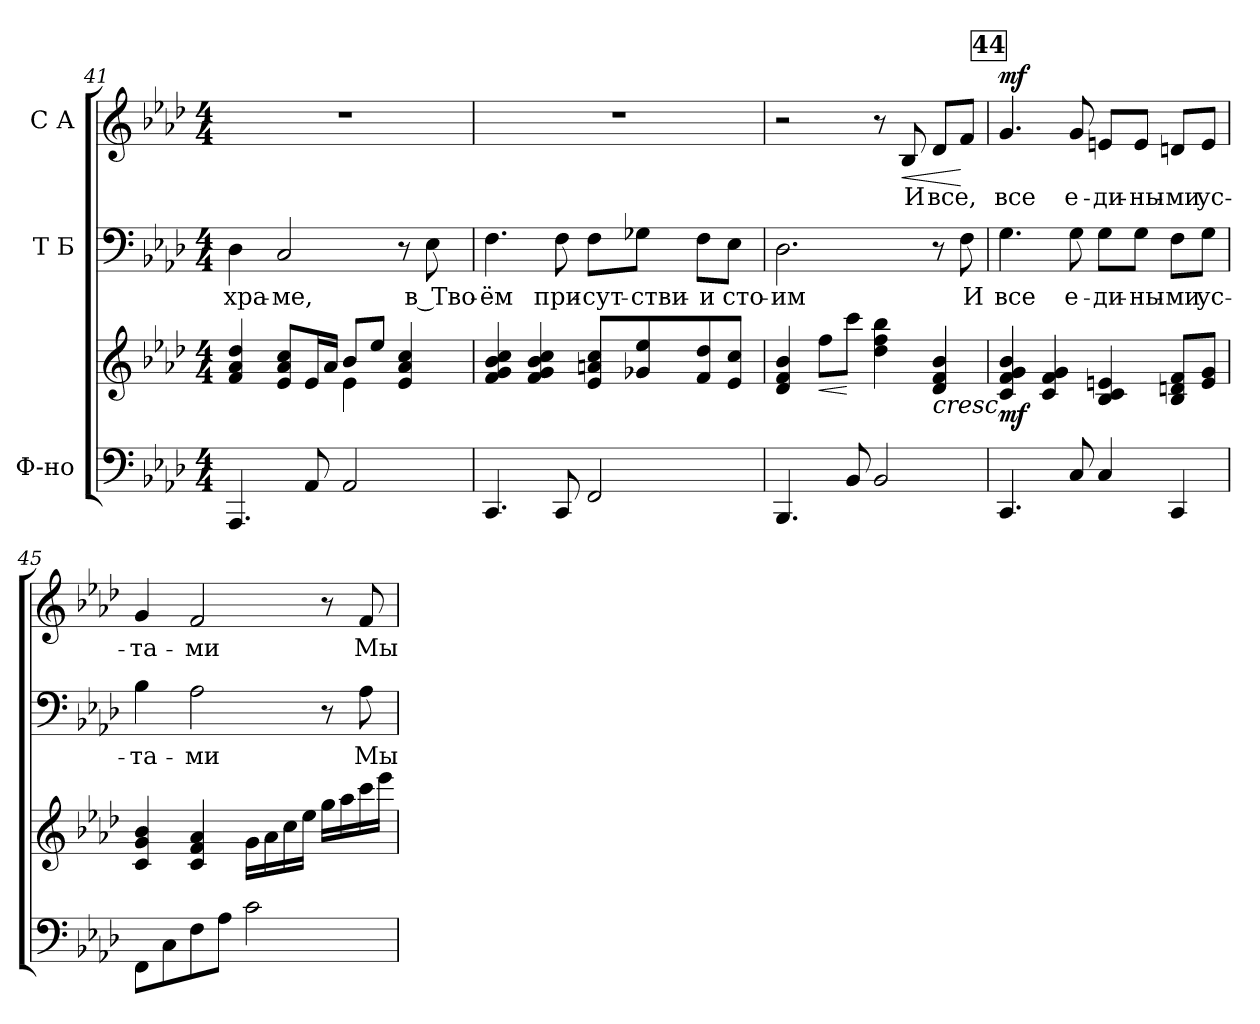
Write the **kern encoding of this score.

**kern	**kern	**dynam	**kern	**text	**kern	**text	**dynam
*part3	*part3	*part3	*part2	*part2	*part1	*part1	*part1
*staff4	*staff3	*staff3/4	*staff2	*staff2	*staff1	*staff1	*staff1
*I"Ф-но	*	*	*I"Т Б	*	*I"С А	*	*
*clefF4	*clefG2	*	*clefF4	*	*clefG2	*	*
*k[b-e-a-d-]	*k[b-e-a-d-]	*	*k[b-e-a-d-]	*	*k[b-e-a-d-]	*	*
*A-:	*A-:	*	*A-:	*	*A-:	*	*
*M4/4	*M4/4	*	*M4/4	*	*M4/4	*	*
=41	=41	=41	=41	=41	=41	=41	=41
*	*^	*	*	*	*	*	*
!	!	!	!	!	!LO:LY:a:color=#000000	!	!	!
4.AAA-i/	4fi/ 4a-i 4dd-i	2ryy	.	4D-i\	хра-	1r	.	.
!	!	!	!	!	!LO:LY:a:color=#000000	!	!	!
.	8e-i/ 8a-i 8cciL	.	.	2Ci/	-ме,	.	.	.
8AA-i/	16e-i/L	.	.	.	.	.	.	.
.	16a-i/JJ	.	.	.	.	.	.	.
2AA-i/	8b-i/L	4e-i\	.	.	.	.	.	.
.	8ee-i/J	.	.	.	.	.	.	.
.	4e-i/ 4a-i 4cci	4ryy	.	8r	.	.	.	.
!	!	!	!	!	!LO:LY:a:color=#000000	!	!	!
.	.	.	.	8E-i\	в Тво-	.	.	.
*	*v	*v	*	*	*	*	*	*
!!LO:PB:g=z
=42	=42	=42	=42	=42	=42	=42	=42
!	!	!	!	!LO:LY:a:color=#000000	!	!	!
4.CCi/	4fi/ 4gi 4b-i 4cci	.	4.Fi\	-ём	1r	.	.
.	4fi/ 4gi 4b-i 4cci	.	.	.	.	.	.
!	!	!	!	!LO:LY:a:color=#000000	!	!	!
8CCi/	.	.	8Fi\	при-	.	.	.
!	!	!	!	!LO:LY:a:color=#000000	!	!	!
2FFi/	8e-i/ 8ani 8cciL	.	8Fi\L	-сут-	.	.	.
!	!	!	!	!LO:LY:a:color=#000000	!	!	!
.	8g-Xi/ 8ee-i	.	8G-Xi\J	-стви-	.	.	.
!	!	!	!	!LO:LY:a:color=#000000	!	!	!
.	8fi/ 8dd-i	.	8Fi\L	-и	.	.	.
!	!	!	!	!LO:LY:a:color=#000000	!	!	!
.	8e-i/ 8cciJ	.	8E-i\J	сто-	.	.	.
=43	=43	=43	=43	=43	=43	=43	=43
!	!	!	!	!LO:LY:a:color=#000000	!	!	!
4.BBB-i/	4d-i/ 4fi 4b-i	.	2.D-i\	-им	2r	.	.
!	!	!LO:HP:b	!	!	!	!	!
.	8ffi\L	<	.	.	.	.	.
8BB-i/	8ccci\J	[	.	.	.	.	.
2BB-i/	4dd-i\ 4ffi 4bb-i	.	.	.	8r	.	.
!	!	!	!	!	!	!LO:LY:b:color=#000000	!LO:HP:b
.	.	.	.	.	8B-i/	И	<
!	!	!LO:HP:n=1:b	!	!	!	!	!
!	!	!	!	!	!	!LO:LY:b:color=#000000	!
.	4d-i/ 4fi 4b-i	[ <	8r	.	8d-i/L	все,	.
!	!	!	!	!LO:LY:a:color=#000000	!	!	!
.	.	.	8Fi\	И	8fi/J	.	[
!!LO:REH:place=s1:color=#000000:enc=box:fs=9.186:t=44
=44	=44	=44	=44	=44	=44	=44	=44
!	!	!	!	!LO:LY:b:color=#000000	!	!	!
!	!	!	!	!	!	!LO:LY:b:color=#000000	!
4.CCi/	4ci/ 4fi 4gi 4b-i	mf	4.Gi\	все	4.gi/	все	mf
.	4ci/ 4fi 4gi	.	.	.	.	.	.
!	!	!	!	!LO:LY:b:color=#000000	!	!	!
!	!	!	!	!	!	!LO:LY:b:color=#000000	!
8Ci/	.	.	8Gi\	е-	8gi/	е-	.
!	!	!	!	!LO:LY:b:color=#000000	!	!	!
!	!	!	!	!	!	!LO:LY:b:color=#000000	!
4Ci/	4B-i/ 4ci 4eni	.	8Gi\L	-ди-	8eni/L	-ди-	.
!	!	!	!	!LO:LY:b:color=#000000	!	!	!
!	!	!	!	!	!	!LO:LY:b:color=#000000	!
.	.	.	8Gi\J	-ны-	8ei/J	-ны-	.
!	!	!	!	!LO:LY:b:color=#000000	!	!	!
!	!	!	!	!	!	!LO:LY:b:color=#000000	!
4CCi/	8B-i/ 8dni 8fiL	.	8Fi\L	-ми	8dni/L	-ми	.
!	!	!	!	!LO:LY:b:color=#000000	!	!	!
!	!	!	!	!	!	!LO:LY:b:color=#000000	!
.	8ei/ 8giJ	.	8Gi\J	ус-	8ei/J	ус-	.
=45	=45	=45	=45	=45	=45	=45	=45
!	!	!	!	!LO:LY:b:color=#000000	!	!	!
!	!	!	!	!	!	!LO:LY:b:color=#000000	!
8FFi\L	4ci/ 4gi 4b-i	.	4B-i\	-та-	4gi/	-та-	.
8Ci\	.	.	.	.	.	.	.
!	!	!	!	!LO:LY:b:color=#000000	!	!	!
!	!	!	!	!	!	!LO:LY:b:color=#000000	!
8Fi\	4ci/ 4fi 4a-i	.	2A-i\	-ми	2fi/	-ми	.
8A-i\J	.	.	.	.	.	.	.
2ci\	16gi\LL	.	.	.	.	.	.
.	16a-i\	.	.	.	.	.	.
.	16cci\	.	.	.	.	.	.
.	16ee-i\JJ	.	.	.	.	.	.
.	16ggi\LL	.	8r	.	8r	.	.
.	16aa-i\	.	.	.	.	.	.
!	!	!	!	!LO:LY:b:color=#000000	!	!	!
!	!	!	!	!	!	!LO:LY:b:color=#000000	!
.	16ccci\	.	8A-i\	Мы	8fi/	Мы	.
.	16eee-i\JJ	.	.	.	.	.	.
=	=	=	=	=	=	=	=
*-	*-	*-	*-	*-	*-	*-	*-
